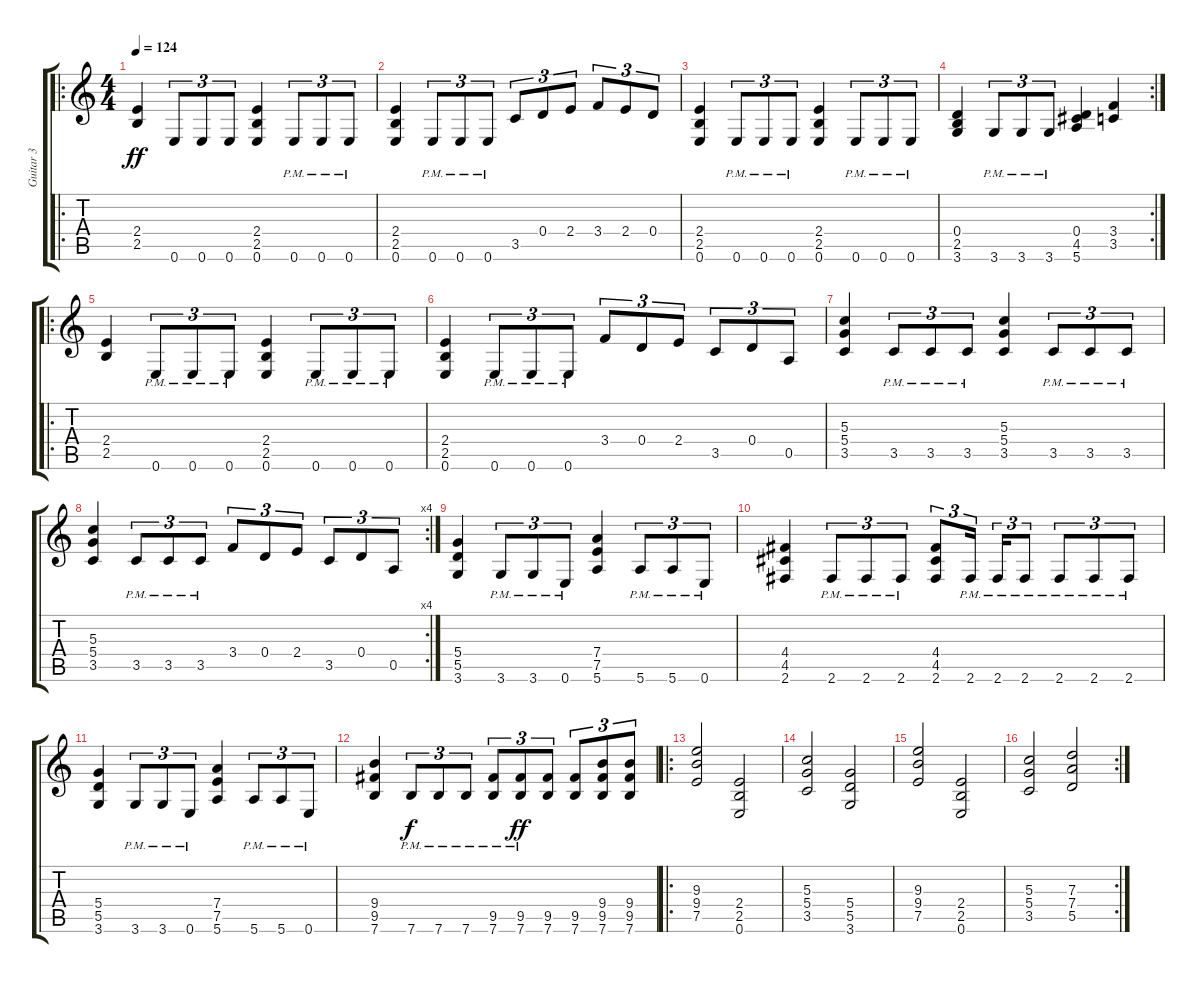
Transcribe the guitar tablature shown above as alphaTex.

\track ("Guitar 3" "Guitar 3") {instrument distortionguitar}
\staff {score tabs}
\tuning (E4 B3 G3 D3 A2 E2) {hide}
\ro
\ts (4 4)
\tempo 124
\clef g2
\ks c
(2.4 2.5).4{dy ff} 0.6.8{tu (3 2)} 0.6.8{tu (3 2)} 0.6.8{tu (3 2)} (2.4 2.5 0.6).4 0.6{pm}.8{tu (3 2)} 0.6{pm}.8{tu (3 2)} 0.6{pm}.8{tu (3 2)} |
(2.4 2.5 0.6).4 0.6{pm}.8{tu (3 2)} 0.6{pm}.8{tu (3 2)} 0.6{pm}.8{tu (3 2)} 3.5.8{tu (3 2)} 0.4.8{tu (3 2)} 2.4.8{tu (3 2)} 3.4.8{tu (3 2)} 2.4.8{tu (3 2)} 0.4.8{tu (3 2)} |
(2.4 2.5 0.6).4 0.6{pm}.8{tu (3 2)} 0.6{pm}.8{tu (3 2)} 0.6{pm}.8{tu (3 2)} (2.4 2.5 0.6).4 0.6{pm}.8{tu (3 2)} 0.6{pm}.8{tu (3 2)} 0.6{pm}.8{tu (3 2)} |
\rc 2
(0.4 2.5 3.6).4 3.6{pm}.8{tu (3 2)} 3.6{pm}.8{tu (3 2)} 3.6{pm}.8{tu (3 2)} (0.4 4.5 5.6).4 (3.4 3.5).4 |
\ro
(2.4 2.5).4 0.6{pm}.8{tu (3 2)} 0.6{pm}.8{tu (3 2)} 0.6{pm}.8{tu (3 2)} (2.4 2.5 0.6).4 0.6{pm}.8{tu (3 2)} 0.6{pm}.8{tu (3 2)} 0.6{pm}.8{tu (3 2)} |
(2.4 2.5 0.6).4 0.6{pm}.8{tu (3 2)} 0.6{pm}.8{tu (3 2)} 0.6{pm}.8{tu (3 2)} 3.4.8{tu (3 2)} 0.4.8{tu (3 2)} 2.4.8{tu (3 2)} 3.5.8{tu (3 2)} 0.4.8{tu (3 2)} 0.5.8{tu (3 2)} |
(5.3 5.4 3.5).4 3.5{pm}.8{tu (3 2)} 3.5{pm}.8{tu (3 2)} 3.5{pm}.8{tu (3 2)} (5.3 5.4 3.5).4 3.5{pm}.8{tu (3 2)} 3.5{pm}.8{tu (3 2)} 3.5{pm}.8{tu (3 2)} |
\rc 4
(5.3 5.4 3.5).4 3.5{pm}.8{tu (3 2)} 3.5{pm}.8{tu (3 2)} 3.5{pm}.8{tu (3 2)} 3.4.8{tu (3 2)} 0.4.8{tu (3 2)} 2.4.8{tu (3 2)} 3.5.8{tu (3 2)} 0.4.8{tu (3 2)} 0.5.8{tu (3 2)} |
(5.4 5.5 3.6).4 3.6{pm}.8{tu (3 2)} 3.6{pm}.8{tu (3 2)} 0.6{pm}.8{tu (3 2)} (7.4 7.5 5.6).4 5.6{pm}.8{tu (3 2)} 5.6{pm}.8{tu (3 2)} 0.6{pm}.8{tu (3 2)} |
(4.4 4.5 2.6).4 2.6{pm}.8{tu (3 2)} 2.6{pm}.8{tu (3 2)} 2.6{pm}.8{tu (3 2)} (4.4 4.5 2.6).8{tu (3 2)} 2.6{pm}.16{tu (3 2) beam splitsecondary} 2.6{pm}.16{tu (3 2)} 2.6{pm}.8{tu (3 2)} 2.6{pm}.8{tu (3 2)} 2.6{pm}.8{tu (3 2)} 2.6{pm}.8{tu (3 2)} |
(5.4 5.5 3.6).4 3.6{pm}.8{tu (3 2)} 3.6{pm}.8{tu (3 2)} 0.6{pm}.8{tu (3 2)} (7.4 7.5 5.6).4 5.6{pm}.8{tu (3 2)} 5.6{pm}.8{tu (3 2)} 0.6{pm}.8{tu (3 2)} |
(9.4 9.5 7.6).4 7.6{pm}.8{tu (3 2) dy f} 7.6{pm}.8{tu (3 2)} 7.6{pm}.8{tu (3 2)} (9.5{pm} 7.6{pm}).8{tu (3 2)} (9.5{pm} 7.6{pm}).8{tu (3 2) dy ff} (9.5 7.6).8{tu (3 2)} (9.5 7.6).8{tu (3 2)} (9.4 9.5 7.6).8{tu (3 2)} (9.4 9.5 7.6).8{tu (3 2)} |
\ro
(9.3 9.4 7.5).2 (2.4 2.5 0.6).2 |
(5.3 5.4 3.5).2 (5.4 5.5 3.6).2 |
(9.3 9.4 7.5).2 (2.4 2.5 0.6).2 |
\rc 2
(5.3 5.4 3.5).2 (7.3 7.4 5.5).2
